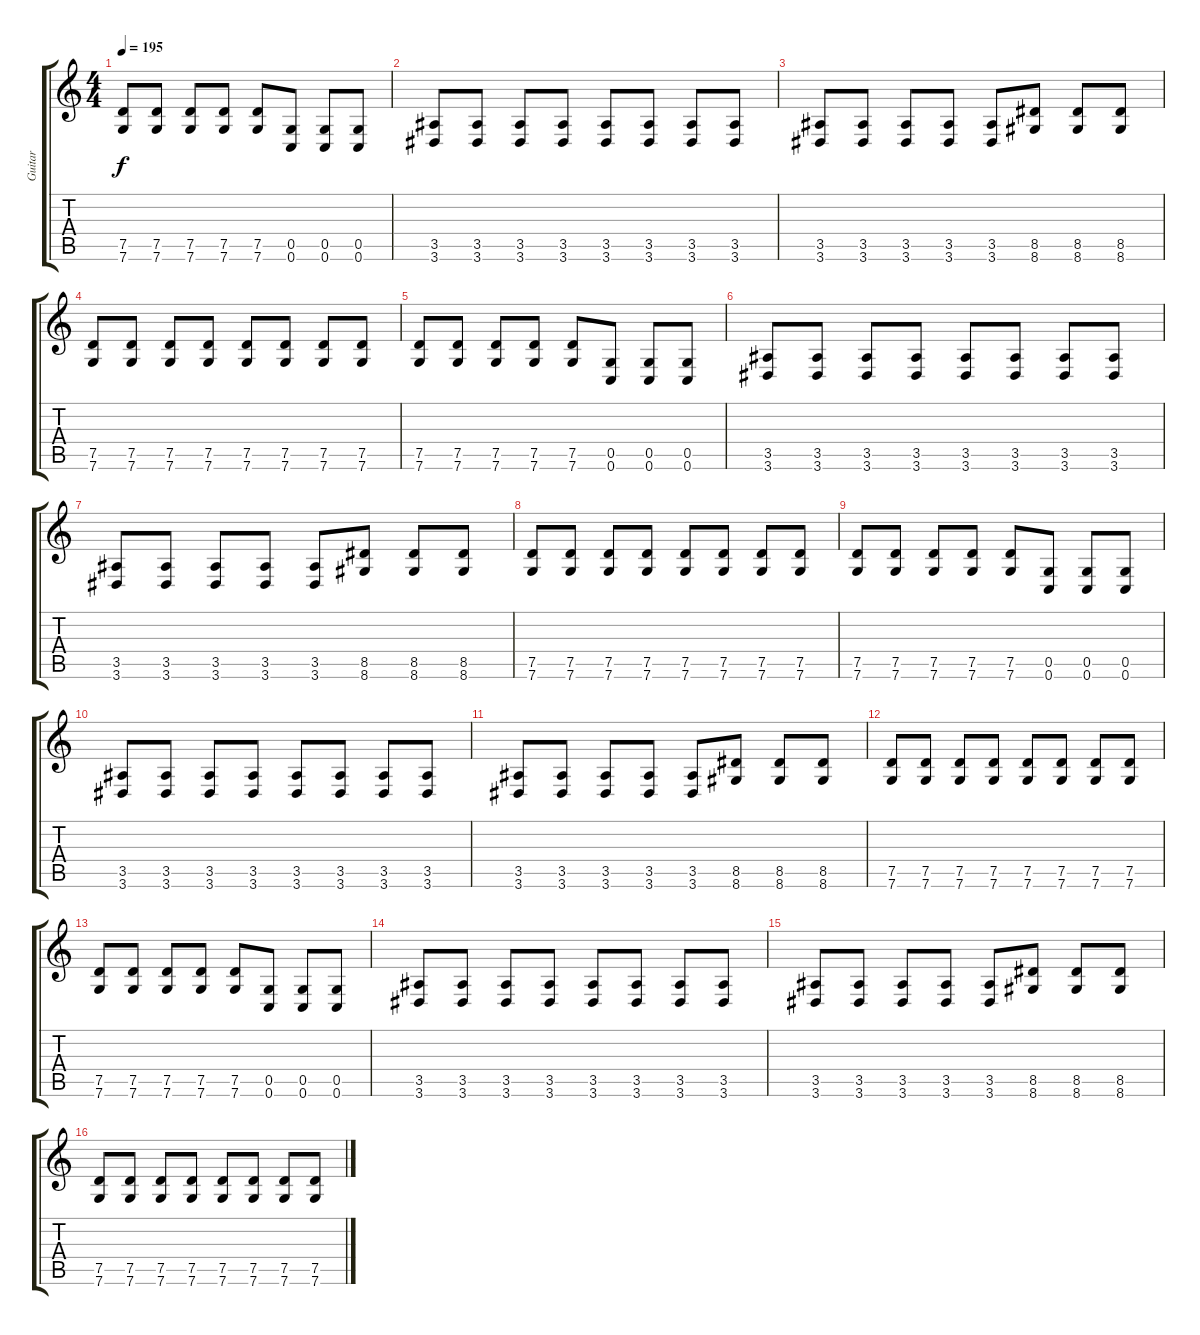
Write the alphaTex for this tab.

\track ("Guitar" "Guitar") {instrument distortionguitar}
\staff {score tabs}
\tuning (D4 A3 F3 C3 G2 C2) {hide}
\ts (4 4)
\tempo 195
\clef g2
\ks c
(7.5 7.6).8{dy f} (7.5 7.6).8 (7.5 7.6).8 (7.5 7.6).8 (7.5 7.6).8 (0.5 0.6).8 (0.5 0.6).8 (0.5 0.6).8 |
(3.5 3.6).8 (3.5 3.6).8 (3.5 3.6).8 (3.5 3.6).8 (3.5 3.6).8 (3.5 3.6).8 (3.5 3.6).8 (3.5 3.6).8 |
(3.5 3.6).8 (3.5 3.6).8 (3.5 3.6).8 (3.5 3.6).8 (3.5 3.6).8 (8.5 8.6).8 (8.5 8.6).8 (8.5 8.6).8 |
(7.5 7.6).8 (7.5 7.6).8 (7.5 7.6).8 (7.5 7.6).8 (7.5 7.6).8 (7.5 7.6).8 (7.5 7.6).8 (7.5 7.6).8 |
(7.5 7.6).8 (7.5 7.6).8 (7.5 7.6).8 (7.5 7.6).8 (7.5 7.6).8 (0.5 0.6).8 (0.5 0.6).8 (0.5 0.6).8 |
(3.5 3.6).8 (3.5 3.6).8 (3.5 3.6).8 (3.5 3.6).8 (3.5 3.6).8 (3.5 3.6).8 (3.5 3.6).8 (3.5 3.6).8 |
(3.5 3.6).8 (3.5 3.6).8 (3.5 3.6).8 (3.5 3.6).8 (3.5 3.6).8 (8.5 8.6).8 (8.5 8.6).8 (8.5 8.6).8 |
(7.5 7.6).8 (7.5 7.6).8 (7.5 7.6).8 (7.5 7.6).8 (7.5 7.6).8 (7.5 7.6).8 (7.5 7.6).8 (7.5 7.6).8 |
(7.5 7.6).8 (7.5 7.6).8 (7.5 7.6).8 (7.5 7.6).8 (7.5 7.6).8 (0.5 0.6).8 (0.5 0.6).8 (0.5 0.6).8 |
(3.5 3.6).8 (3.5 3.6).8 (3.5 3.6).8 (3.5 3.6).8 (3.5 3.6).8 (3.5 3.6).8 (3.5 3.6).8 (3.5 3.6).8 |
(3.5 3.6).8 (3.5 3.6).8 (3.5 3.6).8 (3.5 3.6).8 (3.5 3.6).8 (8.5 8.6).8 (8.5 8.6).8 (8.5 8.6).8 |
(7.5 7.6).8 (7.5 7.6).8 (7.5 7.6).8 (7.5 7.6).8 (7.5 7.6).8 (7.5 7.6).8 (7.5 7.6).8 (7.5 7.6).8 |
(7.5 7.6).8 (7.5 7.6).8 (7.5 7.6).8 (7.5 7.6).8 (7.5 7.6).8 (0.5 0.6).8 (0.5 0.6).8 (0.5 0.6).8 |
(3.5 3.6).8 (3.5 3.6).8 (3.5 3.6).8 (3.5 3.6).8 (3.5 3.6).8 (3.5 3.6).8 (3.5 3.6).8 (3.5 3.6).8 |
(3.5 3.6).8 (3.5 3.6).8 (3.5 3.6).8 (3.5 3.6).8 (3.5 3.6).8 (8.5 8.6).8 (8.5 8.6).8 (8.5 8.6).8 |
(7.5 7.6).8 (7.5 7.6).8 (7.5 7.6).8 (7.5 7.6).8 (7.5 7.6).8 (7.5 7.6).8 (7.5 7.6).8 (7.5 7.6).8
